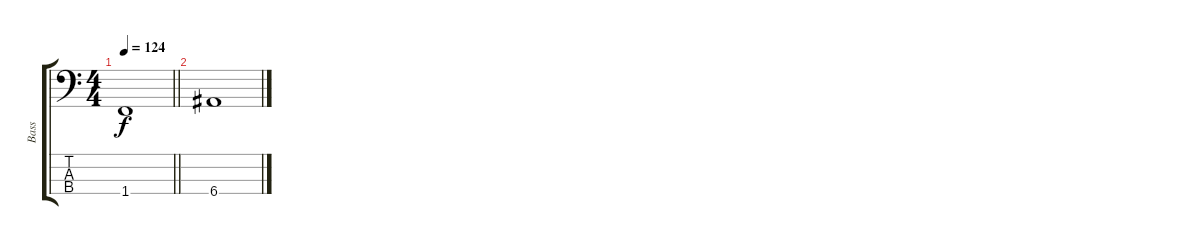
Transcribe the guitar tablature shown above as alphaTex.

\track ("Bass" "Bass") {instrument electricbassfinger}
\staff {score tabs}
\tuning (G2 D2 A1 E1) {hide}
\ts (4 4)
\tempo 124
\clef f4
\barLineRight lightlight
\ks c
1.4.1{dy f} |
6.4.1
